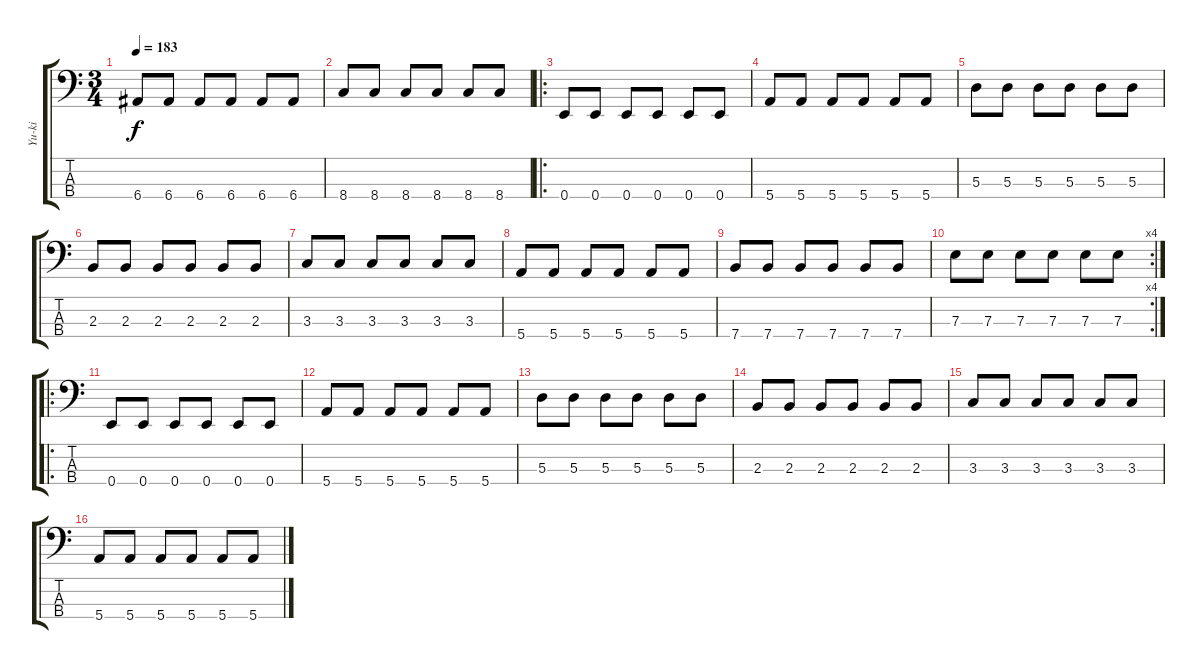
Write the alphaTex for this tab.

\track ("Yu-ki" "Yu-ki") {instrument electricbasspick}
\staff {score tabs}
\tuning (G2 D2 A1 E1) {hide}
\ts (3 4)
\tempo 183
\clef f4
\ks c
6.4.8{dy f} 6.4.8 6.4.8 6.4.8 6.4.8 6.4.8 |
8.4.8 8.4.8 8.4.8 8.4.8 8.4.8 8.4.8 |
\ro
0.4.8 0.4.8 0.4.8 0.4.8 0.4.8 0.4.8 |
5.4.8 5.4.8 5.4.8 5.4.8 5.4.8 5.4.8 |
5.3.8 5.3.8 5.3.8 5.3.8 5.3.8 5.3.8 |
2.3.8 2.3.8 2.3.8 2.3.8 2.3.8 2.3.8 |
3.3.8 3.3.8 3.3.8 3.3.8 3.3.8 3.3.8 |
5.4.8 5.4.8 5.4.8 5.4.8 5.4.8 5.4.8 |
7.4.8 7.4.8 7.4.8 7.4.8 7.4.8 7.4.8 |
\rc 4
7.3.8 7.3.8 7.3.8 7.3.8 7.3.8 7.3.8 |
\ro
0.4.8 0.4.8 0.4.8 0.4.8 0.4.8 0.4.8 |
5.4.8 5.4.8 5.4.8 5.4.8 5.4.8 5.4.8 |
5.3.8 5.3.8 5.3.8 5.3.8 5.3.8 5.3.8 |
2.3.8 2.3.8 2.3.8 2.3.8 2.3.8 2.3.8 |
3.3.8 3.3.8 3.3.8 3.3.8 3.3.8 3.3.8 |
5.4.8 5.4.8 5.4.8 5.4.8 5.4.8 5.4.8
